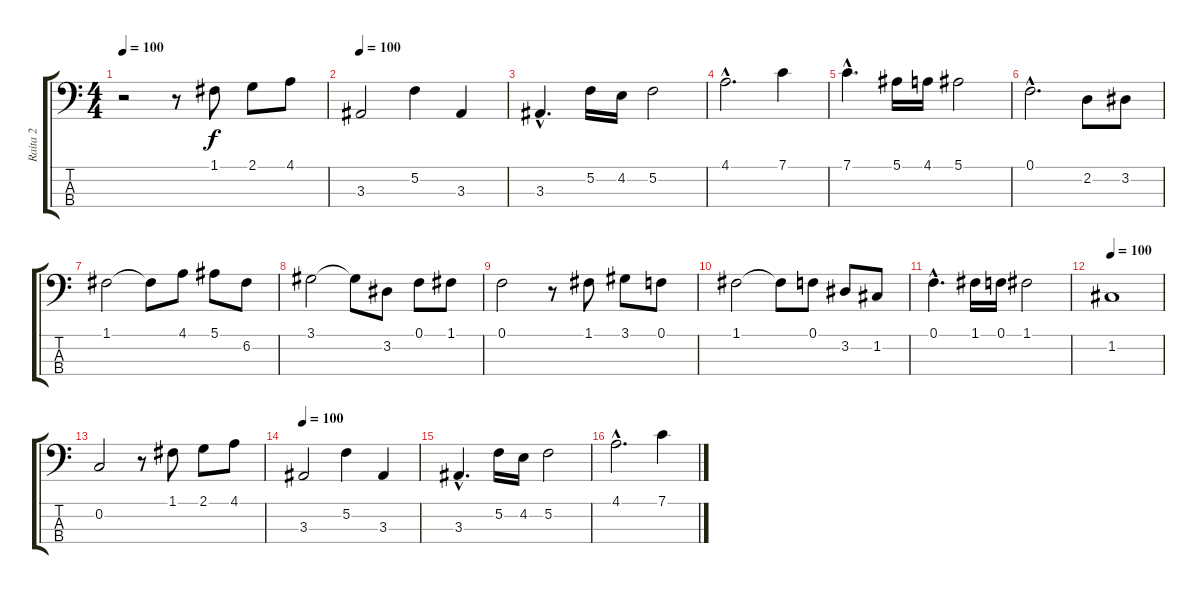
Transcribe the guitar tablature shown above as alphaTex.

\track ("Raita 2" "Raita 2") {instrument acousticbass}
\staff {score tabs}
\tuning (F2 C2 G1 D1) {hide}
\ts (4 4)
\tempo 100
\clef f4
\ks c
r.2{dy f instrument contrabass} r.8 1.1.8 2.1.8 4.1.8 |
\tempo 100
3.3.2 5.2.4 3.3.4 |
3.3{hac}.4{d} 5.2.16 4.2.16 5.2.2 |
4.1{hac}.2{d} 7.1.4 |
7.1{hac}.4{d} 5.1.16 4.1.16 5.1.2 |
0.1{hac}.2{d} 2.2.8 3.2.8 |
1.1.2 1.1{t}.8 4.1.8 5.1.8 6.2.8 |
3.1.2 3.1{t}.8 3.2.8 0.1.8 1.1.8 |
0.1.2 r.8 1.1.8 3.1.8 0.1.8 |
1.1.2 1.1{t}.8 0.1.8 3.2.8 1.2.8 |
0.1{hac}.4{d} 1.1.16 0.1.16 1.1.2 |
\tempo 100
1.2.1 |
0.2.2 r.8 1.1.8 2.1.8 4.1.8 |
\tempo 100
3.3.2 5.2.4 3.3.4 |
3.3{hac}.4{d} 5.2.16 4.2.16 5.2.2 |
4.1{hac}.2{d} 7.1.4
